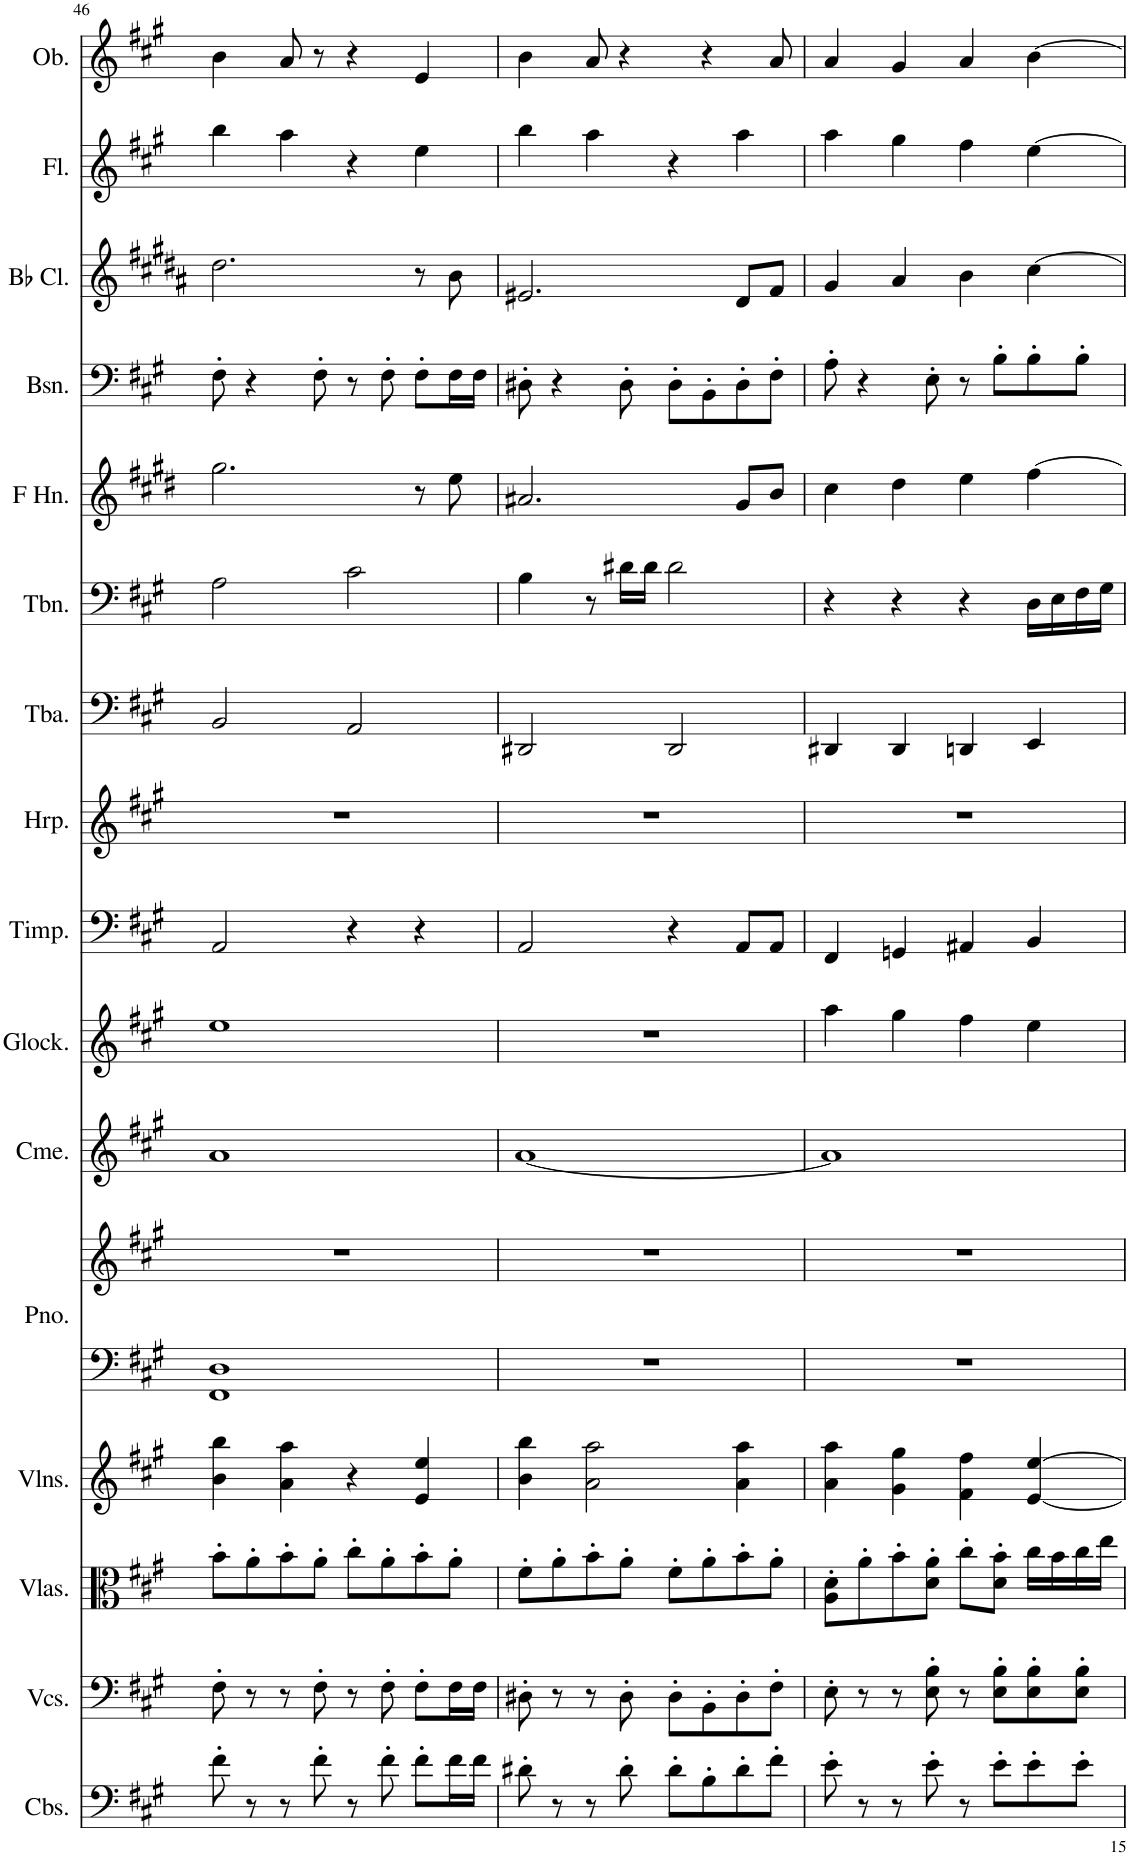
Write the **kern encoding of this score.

**kern	**kern	**kern	**kern	**kern	**kern	**kern	**kern	**kern	**kern	**kern	**kern	**kern	**kern	**kern	**kern	**kern
*part16	*part15	*part14	*part13	*part12	*part12	*part11	*part10	*part9	*part8	*part7	*part6	*part5	*part4	*part3	*part2	*part1
*staff17	*staff16	*staff15	*staff14	*staff13	*staff12	*staff11	*staff10	*staff9	*staff8	*staff7	*staff6	*staff5	*staff4	*staff3	*staff2	*staff1
*I"Contrabasses	*I"Violoncellos	*I"Violas	*I"Violins	*I"Piano	*	*I"Chimes	*I"Glockenspiel	*I"Timpani	*I"Harp	*I"Tuba	*I"Trombone	*I"Horn in F	*I"Bassoon	*I"Bb Clarinet	*I"Flute	*I"Oboe
*I'Cbs.	*I'Vcs.	*I'Vlas.	*I'Vlns.	*I'Pno.	*	*I'Cme.	*I'Glock.	*I'Timp.	*I'Hrp.	*I'Tba.	*I'Tbn.	*	*I'Bsn.	*I'Bb Cl.	*I'Fl.	*I'Ob.
!!LO:PB:g=z
*clefF4	*clefF4	*clefC3	*clefG2	*clefF4	*clefG2	*clefG2	*clefG2	*clefF4	*clefG2	*clefF4	*clefF4	*clefG2	*clefF4	*clefG2	*clefG2	*clefG2
*Trd7c12	*	*	*	*	*	*	*Trd-14c-24	*	*	*	*	*Trd4c7	*	*Trd1c2	*	*
*k[f#c#g#]	*k[f#c#g#]	*k[f#c#g#]	*k[f#c#g#]	*k[f#c#g#]	*k[f#c#g#]	*k[f#c#g#]	*k[f#c#g#]	*k[f#c#g#]	*k[f#c#g#]	*k[f#c#g#]	*k[f#c#g#]	*k[f#c#g#d#]	*k[f#c#g#]	*k[f#c#g#d#a#]	*k[f#c#g#]	*k[f#c#g#]
*M4/4	*M4/4	*M4/4	*M4/4	*M4/4	*M4/4	*M4/4	*M4/4	*M4/4	*M4/4	*M4/4	*M4/4	*M4/4	*M4/4	*M4/4	*M4/4	*M4/4
=46	=46	=46	=46	=46	=46	=46	=46	=46	=46	=46	=46	=46	=46	=46	=46	=46
8f#'\	8F#'\	8b'\L	4b\ 4bb\	1FF# 1D	1r	1a	1ee	2AA/	1r	2BB/	2A\	2.gg#\	8F#'\	2.dd#\	4bb\	4b\
8r	8r	8a'\	.	.	.	.	.	.	.	.	.	.	4r	.	.	.
8r	8r	8b'\	4a\ 4aa\	.	.	.	.	.	.	.	.	.	.	.	4aa\	8a/
8f#'\	8F#'\	8a'\J	.	.	.	.	.	.	.	.	.	.	8F#'\	.	.	8r
8r	8r	8cc#'\L	4r	.	.	.	.	4r	.	2AA/	2c#\	.	8r	.	4r	4r
8f#'\	8F#'\	8a'\	.	.	.	.	.	.	.	.	.	.	8F#'\	.	.	.
8f#'\L	8F#'\L	8b'\	4e/ 4ee/	.	.	.	.	4r	.	.	.	8r	8F#'\L	8r	4ee\	4e/
16f#\L	16F#\L	8a'\J	.	.	.	.	.	.	.	.	.	8ee\	16F#\L	8b\	.	.
16f#\JJ	16F#\JJ	.	.	.	.	.	.	.	.	.	.	.	16F#\JJ	.	.	.
=47	=47	=47	=47	=47	=47	=47	=47	=47	=47	=47	=47	=47	=47	=47	=47	=47
8d#X'\	8D#X'\	8f#'\L	4b\ 4bb\	1r	1r	[1a	1r	2AA/	1r	2DD#X/	4B\	2.a#X/	8D#X'\	2.e#X/	4bb\	4b\
8r	8r	8a'\	.	.	.	.	.	.	.	.	.	.	4r	.	.	.
8r	8r	8b'\	2a\ 2aa\	.	.	.	.	.	.	.	8r	.	.	.	4aa\	8a/
8d#'\	8D#'\	8a'\J	.	.	.	.	.	.	.	.	16d#X\LL	.	8D#'\	.	.	4r
.	.	.	.	.	.	.	.	.	.	.	16d#\JJ	.	.	.	.	.
8d#'\L	8D#'\L	8f#'\L	.	.	.	.	.	4r	.	2DD#/	2d#\	.	8D#'\L	.	4r	.
8B'\	8BB'\	8a'\	.	.	.	.	.	.	.	.	.	.	8BB'\	.	.	4r
8d#'\	8D#'\	8b'\	4a\ 4aa\	.	.	.	.	8AA/L	.	.	.	8g#/L	8D#'\	8d#/L	4aa\	.
8f#'\J	8F#'\J	8a'\J	.	.	.	.	.	8AA/J	.	.	.	8b/J	8F#'\J	8f#/J	.	8a/
=48	=48	=48	=48	=48	=48	=48	=48	=48	=48	=48	=48	=48	=48	=48	=48	=48
8e'\	8E'\	8A\' 8d\'L	4a\ 4aa\	1r	1r	1a]	4aa\	4FF#/	1r	4DD#X/	4r	4cc#\	8A'\	4g#/	4aa\	4a/
8r	8r	8a'\	.	.	.	.	.	.	.	.	.	.	4r	.	.	.
8r	8r	8b'\	4g#\ 4gg#\	.	.	.	4gg#\	4GGn/	.	4DD#/	4r	4dd#\	.	4a#/	4gg#\	4g#/
8e'\	8E\' 8B\'	8d\' 8a\'J	.	.	.	.	.	.	.	.	.	.	8E'\	.	.	.
8r	8r	8cc#'\L	4f#\ 4ff#\	.	.	.	4ff#\	4AA#X/	.	4DDn/	4r	4ee\	8r	4b\	4ff#\	4a/
8e'\L	8E\' 8B\'L	8d\' 8b\'J	.	.	.	.	.	.	.	.	.	.	8B'\L	.	.	.
8e'\	8E\' 8B\'	16cc#\LL	[4e/ [4ee/	.	.	.	4ee\	4BB/	.	4EE/	16D\LL	[4ff#\	8B'\	[4cc#\	[4ee\	[4b\
.	.	16b\	.	.	.	.	.	.	.	.	16E\	.	.	.	.	.
8e'\J	8E\' 8B\'J	16cc#\	.	.	.	.	.	.	.	.	16F#\	.	8B'\J	.	.	.
.	.	16ee\JJ	.	.	.	.	.	.	.	.	16G#\JJ	.	.	.	.	.
=	=	=	=	=	=	=	=	=	=	=	=	=	=	=	=	=
*-	*-	*-	*-	*-	*-	*-	*-	*-	*-	*-	*-	*-	*-	*-	*-	*-
